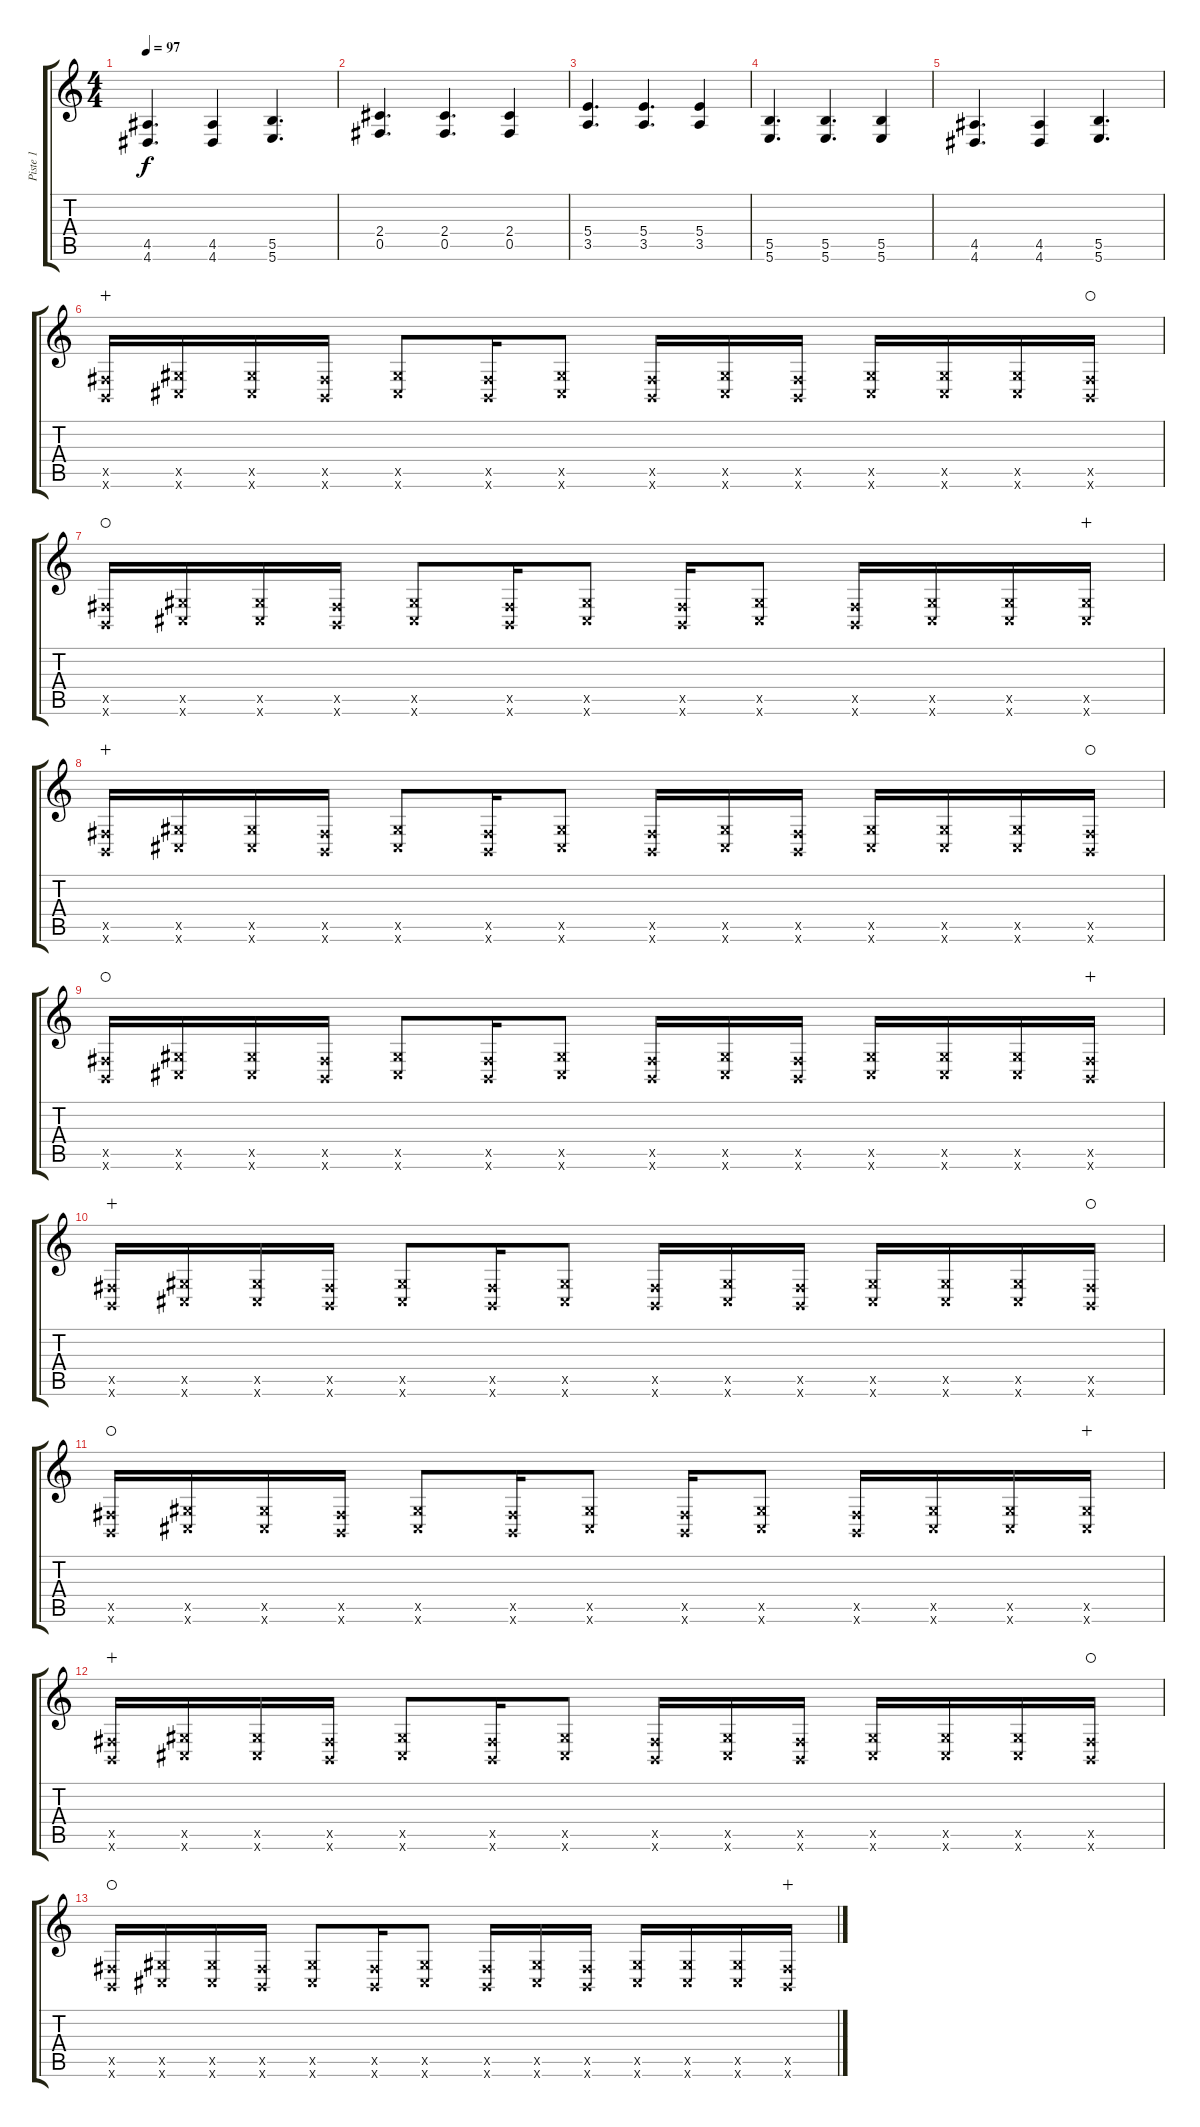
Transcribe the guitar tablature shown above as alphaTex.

\track ("Piste 1" "Piste 1") {instrument acousticguitarsteel}
\staff {score tabs}
\tuning (Db4 Ab3 E3 B2 Gb2 B1) {hide}
\ts (4 4)
\tempo 97
\clef g2
\ks c
(4.5 4.6).4{d dy f} (4.5 4.6).4 (5.5 5.6).4{d} |
(2.4 0.5).4{d} (2.4 0.5).4{d} (2.4 0.5).4 |
(5.4 3.5).4{d} (5.4 3.5).4{d} (5.4 3.5).4 |
(5.5 5.6).4{d} (5.5 5.6).4{d} (5.5 5.6).4 |
(4.5 4.6).4{d} (4.5 4.6).4 (5.5 5.6).4{d} |
(0.5{x} 0.6{x}).16{volume 4 instrument overdrivenguitar wahc} (2.5{x} 2.6{x}).16 (2.5{x} 2.6{x}).16 (0.5{x} 0.6{x}).16 (2.5{x} 2.6{x}).8 (0.5{x} 0.6{x}).16 (2.5{x} 2.6{x}).8 (0.5{x} 0.6{x}).16 (2.5{x} 2.6{x}).16 (0.5{x} 0.6{x}).16 (2.5{x} 2.6{x}).16 (2.5{x} 2.6{x}).16 (2.5{x} 2.6{x}).16 (0.5{x} 0.6{x}).16{waho} |
(0.5{x} 0.6{x}).16{waho} (2.5{x} 2.6{x}).16 (2.5{x} 2.6{x}).16 (0.5{x} 0.6{x}).16 (2.5{x} 2.6{x}).8 (0.5{x} 0.6{x}).16 (2.5{x} 2.6{x}).8 (0.5{x} 0.6{x}).16 (2.5{x} 2.6{x}).8 (0.5{x} 0.6{x}).16 (2.5{x} 2.6{x}).16 (2.5{x} 2.6{x}).16 (2.5{x} 2.6{x}).16{wahc} |
(0.5{x} 0.6{x}).16{wahc} (2.5{x} 2.6{x}).16 (2.5{x} 2.6{x}).16 (0.5{x} 0.6{x}).16 (2.5{x} 2.6{x}).8 (0.5{x} 0.6{x}).16 (2.5{x} 2.6{x}).8 (0.5{x} 0.6{x}).16 (2.5{x} 2.6{x}).16 (0.5{x} 0.6{x}).16 (2.5{x} 2.6{x}).16 (2.5{x} 2.6{x}).16 (2.5{x} 2.6{x}).16 (0.5{x} 0.6{x}).16{waho} |
(0.5{x} 0.6{x}).16{waho} (2.5{x} 2.6{x}).16 (2.5{x} 2.6{x}).16 (0.5{x} 0.6{x}).16 (2.5{x} 2.6{x}).8 (0.5{x} 0.6{x}).16 (2.5{x} 2.6{x}).8 (0.5{x} 0.6{x}).16 (2.5{x} 2.6{x}).16 (0.5{x} 0.6{x}).16 (2.5{x} 2.6{x}).16 (2.5{x} 2.6{x}).16 (2.5{x} 2.6{x}).16 (0.5{x} 0.6{x}).16{wahc} |
(0.5{x} 0.6{x}).16{volume 4 instrument overdrivenguitar wahc} (2.5{x} 2.6{x}).16 (2.5{x} 2.6{x}).16 (0.5{x} 0.6{x}).16 (2.5{x} 2.6{x}).8 (0.5{x} 0.6{x}).16 (2.5{x} 2.6{x}).8 (0.5{x} 0.6{x}).16 (2.5{x} 2.6{x}).16 (0.5{x} 0.6{x}).16 (2.5{x} 2.6{x}).16 (2.5{x} 2.6{x}).16 (2.5{x} 2.6{x}).16 (0.5{x} 0.6{x}).16{waho} |
(0.5{x} 0.6{x}).16{waho} (2.5{x} 2.6{x}).16 (2.5{x} 2.6{x}).16 (0.5{x} 0.6{x}).16 (2.5{x} 2.6{x}).8 (0.5{x} 0.6{x}).16 (2.5{x} 2.6{x}).8 (0.5{x} 0.6{x}).16 (2.5{x} 2.6{x}).8 (0.5{x} 0.6{x}).16 (2.5{x} 2.6{x}).16 (2.5{x} 2.6{x}).16 (2.5{x} 2.6{x}).16{wahc} |
(0.5{x} 0.6{x}).16{wahc} (2.5{x} 2.6{x}).16 (2.5{x} 2.6{x}).16 (0.5{x} 0.6{x}).16 (2.5{x} 2.6{x}).8 (0.5{x} 0.6{x}).16 (2.5{x} 2.6{x}).8 (0.5{x} 0.6{x}).16 (2.5{x} 2.6{x}).16 (0.5{x} 0.6{x}).16 (2.5{x} 2.6{x}).16 (2.5{x} 2.6{x}).16 (2.5{x} 2.6{x}).16 (0.5{x} 0.6{x}).16{waho} |
(0.5{x} 0.6{x}).16{waho} (2.5{x} 2.6{x}).16 (2.5{x} 2.6{x}).16 (0.5{x} 0.6{x}).16 (2.5{x} 2.6{x}).8 (0.5{x} 0.6{x}).16 (2.5{x} 2.6{x}).8 (0.5{x} 0.6{x}).16 (2.5{x} 2.6{x}).16 (0.5{x} 0.6{x}).16 (2.5{x} 2.6{x}).16 (2.5{x} 2.6{x}).16 (2.5{x} 2.6{x}).16 (0.5{x} 0.6{x}).16{wahc}
